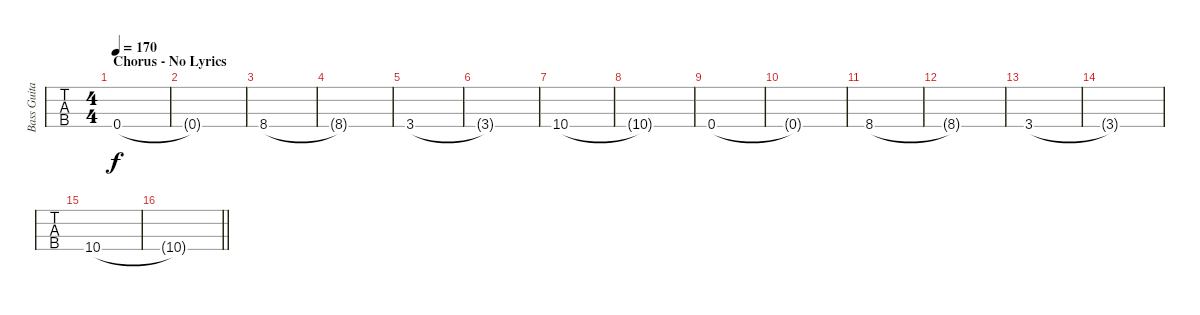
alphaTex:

\track ("Bass Guitar" "Bass Guita") {instrument electricbassfinger}
\staff {tabs}
\tuning (F2 C2 G1 C1) {hide}
\ts (4 4)
\section ("" "Chorus - No Lyrics")
\tempo 170
\clef f4
\ks c
0.4.1{dy f} |
0.4{t}.1 |
8.4.1 |
8.4{t}.1 |
3.4.1 |
3.4{t}.1 |
10.4.1 |
10.4{t}.1 |
0.4.1 |
0.4{t}.1 |
8.4.1 |
8.4{t}.1 |
3.4.1 |
3.4{t}.1 |
10.4.1 |
\barLineRight lightlight
10.4{t}.1
